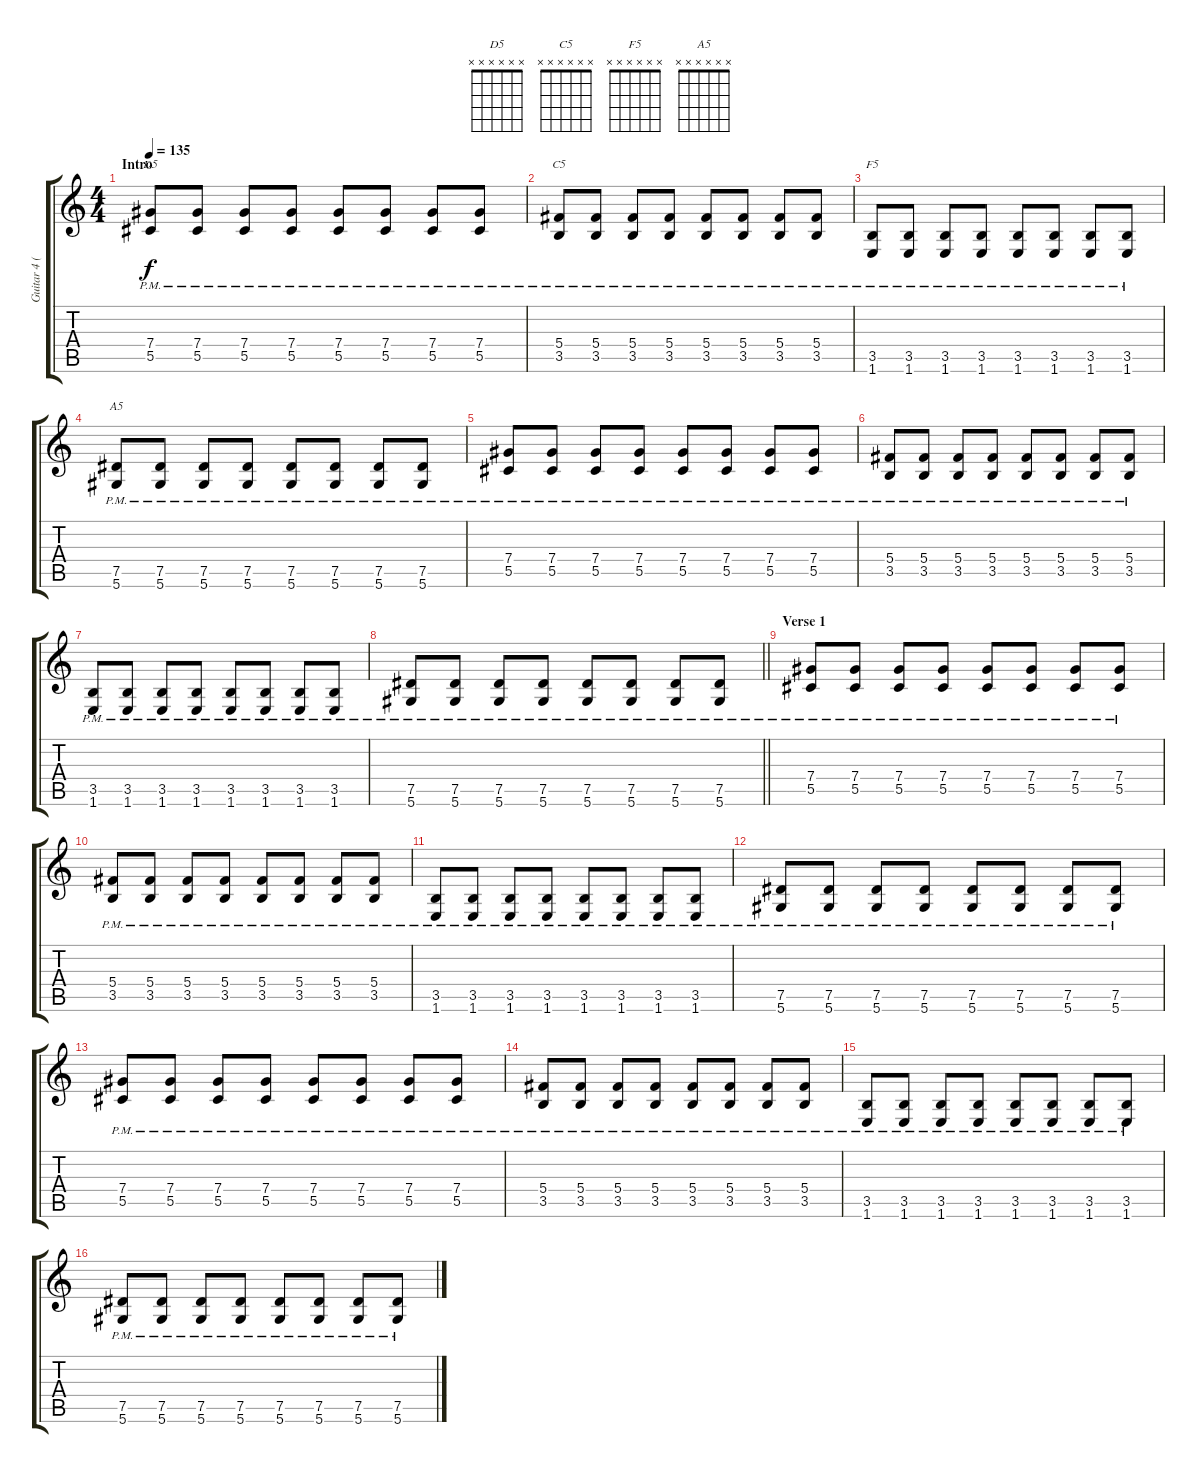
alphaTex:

\track ("Guitar 4 (Rhythm)" "Guitar 4 (") {instrument electricguitarmuted}
\staff {score tabs}
\tuning (Eb4 Bb3 Gb3 Db3 Ab2 Eb2) {hide}
\chord ("D5" x x x x x x)
\chord ("C5" x x x x x x)
\chord ("F5" x x x x x x)
\chord ("A5" x x x x x x)
\ts (4 4)
\section ("" "Intro")
\tempo 135
\clef g2
\ks c
(7.4{pm} 5.5{pm}).8{ch "D5" dy f instrument electricguitarmuted} (7.4{pm} 5.5{pm}).8 (7.4{pm} 5.5{pm}).8 (7.4{pm} 5.5{pm}).8 (7.4{pm} 5.5{pm}).8 (7.4{pm} 5.5{pm}).8 (7.4{pm} 5.5{pm}).8 (7.4{pm} 5.5{pm}).8 |
(5.4{pm} 3.5{pm}).8{ch "C5"} (5.4{pm} 3.5{pm}).8 (5.4{pm} 3.5{pm}).8 (5.4{pm} 3.5{pm}).8 (5.4{pm} 3.5{pm}).8 (5.4{pm} 3.5{pm}).8 (5.4{pm} 3.5{pm}).8 (5.4{pm} 3.5{pm}).8 |
(3.5{pm} 1.6{pm}).8{ch "F5"} (3.5{pm} 1.6{pm}).8 (3.5{pm} 1.6{pm}).8 (3.5{pm} 1.6{pm}).8 (3.5{pm} 1.6{pm}).8 (3.5{pm} 1.6{pm}).8 (3.5{pm} 1.6{pm}).8 (3.5{pm} 1.6{pm}).8 |
(7.5{pm} 5.6{pm}).8{ch "A5"} (7.5{pm} 5.6{pm}).8 (7.5{pm} 5.6{pm}).8 (7.5{pm} 5.6{pm}).8 (7.5{pm} 5.6{pm}).8 (7.5{pm} 5.6{pm}).8 (7.5{pm} 5.6{pm}).8 (7.5{pm} 5.6{pm}).8 |
(7.4{pm} 5.5{pm}).8 (7.4{pm} 5.5{pm}).8 (7.4{pm} 5.5{pm}).8 (7.4{pm} 5.5{pm}).8 (7.4{pm} 5.5{pm}).8 (7.4{pm} 5.5{pm}).8 (7.4{pm} 5.5{pm}).8 (7.4{pm} 5.5{pm}).8 |
(5.4{pm} 3.5{pm}).8 (5.4{pm} 3.5{pm}).8 (5.4{pm} 3.5{pm}).8 (5.4{pm} 3.5{pm}).8 (5.4{pm} 3.5{pm}).8 (5.4{pm} 3.5{pm}).8 (5.4{pm} 3.5{pm}).8 (5.4{pm} 3.5{pm}).8 |
(3.5{pm} 1.6{pm}).8 (3.5{pm} 1.6{pm}).8 (3.5{pm} 1.6{pm}).8 (3.5{pm} 1.6{pm}).8 (3.5{pm} 1.6{pm}).8 (3.5{pm} 1.6{pm}).8 (3.5{pm} 1.6{pm}).8 (3.5{pm} 1.6{pm}).8 |
\barLineRight lightlight
(7.5{pm} 5.6{pm}).8 (7.5{pm} 5.6{pm}).8 (7.5{pm} 5.6{pm}).8 (7.5{pm} 5.6{pm}).8 (7.5{pm} 5.6{pm}).8 (7.5{pm} 5.6{pm}).8 (7.5{pm} 5.6{pm}).8 (7.5{pm} 5.6{pm}).8 |
\section ("" "Verse 1")
(7.4{pm} 5.5{pm}).8 (7.4{pm} 5.5{pm}).8 (7.4{pm} 5.5{pm}).8 (7.4{pm} 5.5{pm}).8 (7.4{pm} 5.5{pm}).8 (7.4{pm} 5.5{pm}).8 (7.4{pm} 5.5{pm}).8 (7.4{pm} 5.5{pm}).8 |
(5.4{pm} 3.5{pm}).8 (5.4{pm} 3.5{pm}).8 (5.4{pm} 3.5{pm}).8 (5.4{pm} 3.5{pm}).8 (5.4{pm} 3.5{pm}).8 (5.4{pm} 3.5{pm}).8 (5.4{pm} 3.5{pm}).8 (5.4{pm} 3.5{pm}).8 |
(3.5{pm} 1.6{pm}).8 (3.5{pm} 1.6{pm}).8 (3.5{pm} 1.6{pm}).8 (3.5{pm} 1.6{pm}).8 (3.5{pm} 1.6{pm}).8 (3.5{pm} 1.6{pm}).8 (3.5{pm} 1.6{pm}).8 (3.5{pm} 1.6{pm}).8 |
(7.5{pm} 5.6{pm}).8 (7.5{pm} 5.6{pm}).8 (7.5{pm} 5.6{pm}).8 (7.5{pm} 5.6{pm}).8 (7.5{pm} 5.6{pm}).8 (7.5{pm} 5.6{pm}).8 (7.5{pm} 5.6{pm}).8 (7.5{pm} 5.6{pm}).8 |
(7.4{pm} 5.5{pm}).8 (7.4{pm} 5.5{pm}).8 (7.4{pm} 5.5{pm}).8 (7.4{pm} 5.5{pm}).8 (7.4{pm} 5.5{pm}).8 (7.4{pm} 5.5{pm}).8 (7.4{pm} 5.5{pm}).8 (7.4{pm} 5.5{pm}).8 |
(5.4{pm} 3.5{pm}).8 (5.4{pm} 3.5{pm}).8 (5.4{pm} 3.5{pm}).8 (5.4{pm} 3.5{pm}).8 (5.4{pm} 3.5{pm}).8 (5.4{pm} 3.5{pm}).8 (5.4{pm} 3.5{pm}).8 (5.4{pm} 3.5{pm}).8 |
(3.5{pm} 1.6{pm}).8 (3.5{pm} 1.6{pm}).8 (3.5{pm} 1.6{pm}).8 (3.5{pm} 1.6{pm}).8 (3.5{pm} 1.6{pm}).8 (3.5{pm} 1.6{pm}).8 (3.5{pm} 1.6{pm}).8 (3.5{pm} 1.6{pm}).8 |
(7.5{pm} 5.6{pm}).8 (7.5{pm} 5.6{pm}).8 (7.5{pm} 5.6{pm}).8 (7.5{pm} 5.6{pm}).8 (7.5{pm} 5.6{pm}).8 (7.5{pm} 5.6{pm}).8 (7.5{pm} 5.6{pm}).8 (7.5{pm} 5.6{pm}).8
